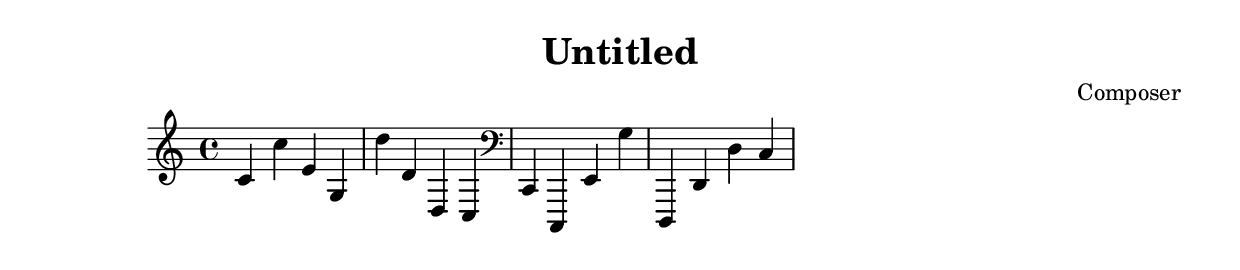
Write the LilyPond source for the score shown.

\header {
  title = "Untitled"
  composer = "Composer"
}

\score {


{
%			\time 2/4		
%			\clef bass		
%			c4 c g g		
%			a a g2		

     % \clef bass
%c4 d e f
%g4 a b c
%d4 e f g



  \clef treble
  c'4 c'' e' g
  d''4 d' d c
  \clef bass
  c,4 c,, e, g
  d,,4 d, d c
}
  \layout {}
  \midi {}
}